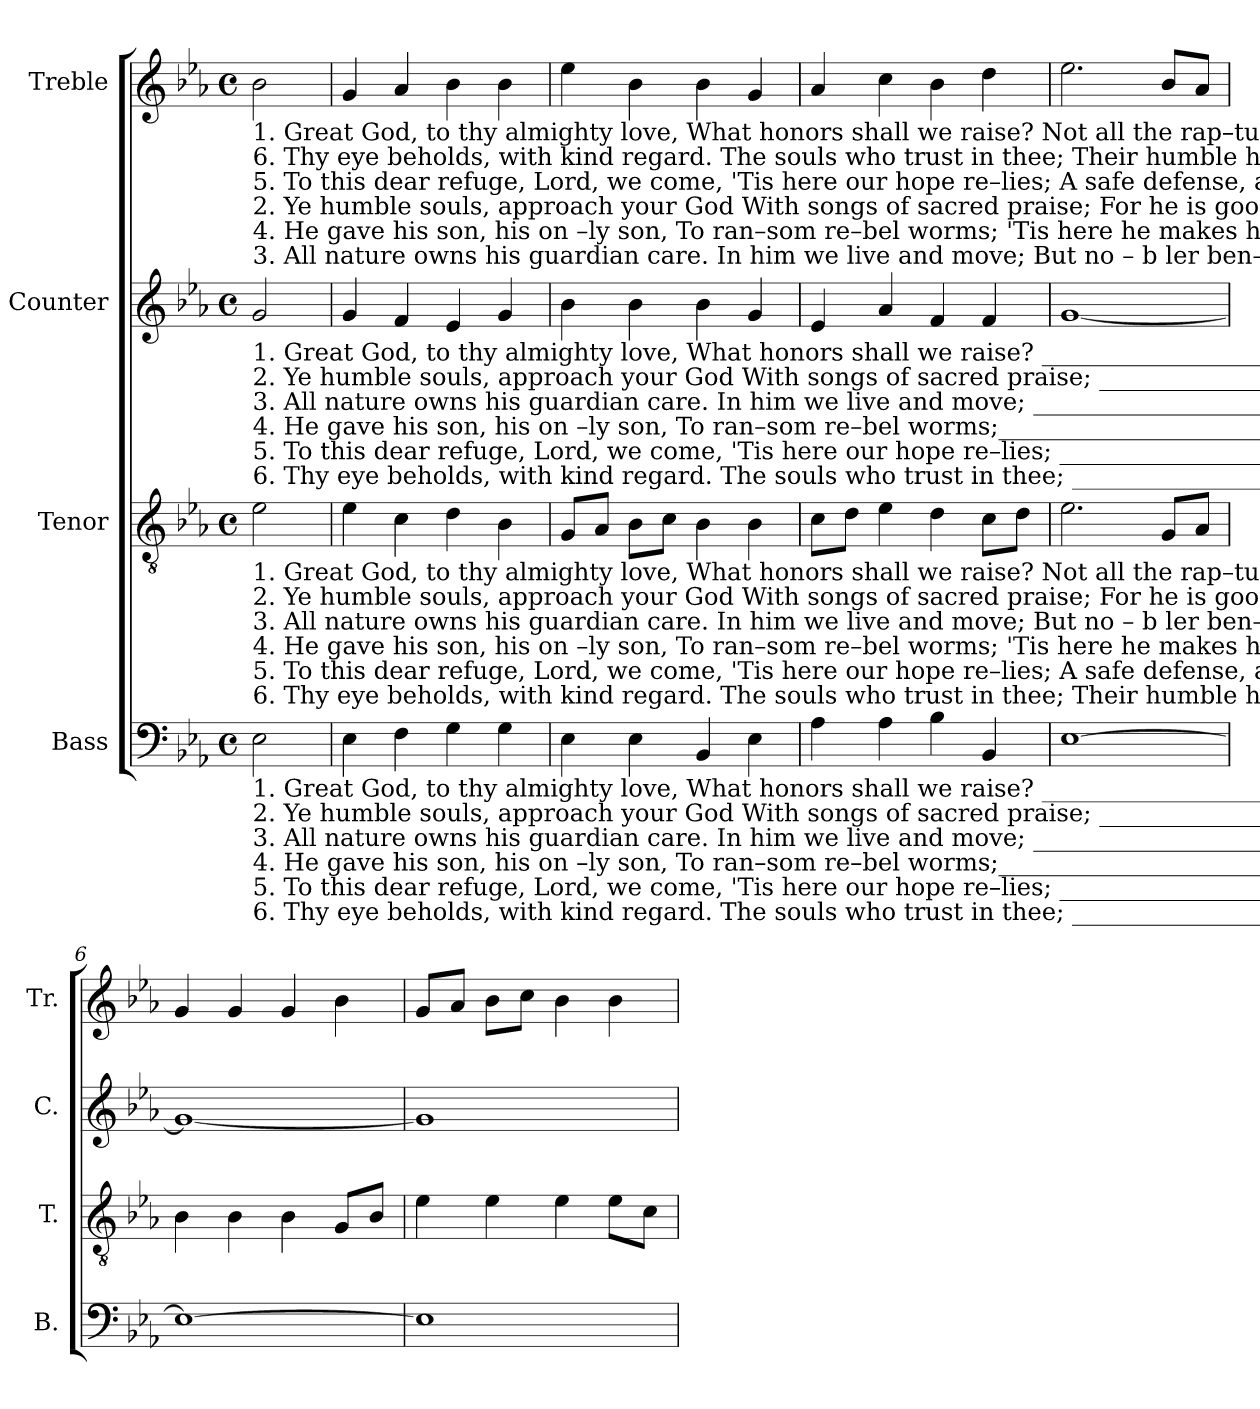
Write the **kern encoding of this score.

**kern	**kern	**kern	**kern
*part4	*part3	*part2	*part1
*staff4	*staff3	*staff2	*staff1
*I"Bass	*I"Tenor	*I"Counter	*I"Treble
*I'B.	*I'T.	*I'C.	*I'Tr.
*clefF4	*clefGv2	*clefG2	*clefG2
*k[b-e-a-]	*k[b-e-a-]	*k[b-e-a-]	*k[b-e-a-]
*M4/4	*M4/4	*M4/4	*M4/4
*met(c)	*met(c)	*met(c)	*met(c)
*MM115	*MM115	*MM115	*MM115
=1	=1	=1	=1
!	!	!	!LO:TX:b:t=1.  Great  God, to  thy almighty love,  What honors  shall we raise?  Not  all  the  rap–tured  songs  a –bove   Can    render  equal   praise. _________
!	!	!	!LO:TX:b:t=6.  Thy eye beholds, with kind regard.  The  souls  who trust in thee; Their humble hope thou wilt reward.  With   bliss  di - vine - ly  free. ________
!	!	!	!LO:TX:b:t=5.  To this dear refuge, Lord, we come, 'Tis  here  our  hope  re–lies;   A   safe  defense, a  peaceful  home,  When  storms  of trouble rise. ________
!	!	!	!LO:TX:b:t=2. Ye humble souls, approach your God  With songs of sacred praise;  For he is good, im – men – sely good,   And    kind are all his  ways. _________
!	!	!	!LO:TX:b:t=4.  He   gave   his   son, his on –ly  son,   To  ran–som re–bel  worms;  'Tis here he makes his goodness known   In        its  di–vi–nest  forms. _________
!	!	!	!LO:TX:b:t=3.  All nature  owns  his guardian care.   In  him we  live  and move;  But   no – b ler  ben–e – fits   de –clare   The     wonders of his   love. _________
!	!	!LO:TX:b:t=1.  Great  God, to  thy almighty love,  What honors  shall we raise? __________________________                            Not all the raptured songs above	!
!	!	!LO:TX:b:t=2. Ye humble souls, approach your God  With songs of sacred praise; _________________________                            For he is good, immensely good,	!
!	!	!LO:TX:b:t=3.  All nature  owns  his guardian care.   In  him we  live  and move; __________________________                           But  nob ler  be-ne-fits  de–clare	!
!	!	!LO:TX:b:t=4.  He   gave   his   son, his on –ly  son,   To  ran–som re–bel  worms;___________________________                'Tis here he makes his goodness known	!
!	!	!LO:TX:b:t=5.  To this dear refuge, Lord, we come, 'Tis  here our hope  re–lies; __________________________                           A safe defense, a peaceful home,	!
!	!	!LO:TX:b:t=6.  Thy eye beholds, with kind regard.  The souls who trust in thee; __________________________                      Their humble hope thou wilt reward.	!
!	!LO:TX:b:t=1.  Great  God, to  thy almighty love,  What honors  shall we raise?  Not  all  the  rap–tured  songs  a –bove   Can    render  equal   praise. _________	!	!
!	!LO:TX:b:t=2. Ye humble souls, approach your God  With songs of sacred praise;  For he is good, im – men – sely good,   And    kind are all his  ways. _________	!	!
!	!LO:TX:b:t=3.  All nature  owns  his guardian care.   In  him we  live  and move;  But   no – b ler  ben–e – fits   de –clare   The     wonders of his   love. _________	!	!
!	!LO:TX:b:t=4.  He   gave   his   son, his on –ly  son,   To  ran–som re–bel  worms;  'Tis here he makes his goodness known   In        its  di–vi–nest  forms. _________	!	!
!	!LO:TX:b:t=5.  To this dear refuge, Lord, we come, 'Tis  here  our  hope  re–lies;   A   safe  defense, a  peaceful  home,  When  storms  of trouble rise. ________	!	!
!	!LO:TX:b:t=6.  Thy eye beholds, with kind regard.  The  souls  who trust in thee; Their humble hope thou wilt reward.  With   bliss  di - vine - ly  free. ________	!	!
!LO:TX:b:t=1.  Great  God, to  thy almighty love,  What honors  shall we raise? __________________________                            Not all the raptured songs above	!	!	!
!LO:TX:b:t=2. Ye humble souls, approach your God  With songs of sacred praise; _________________________                            For he is good, immensely good,	!	!	!
!LO:TX:b:t=3.  All nature  owns  his guardian care.   In  him we  live  and move; __________________________                           But  nob ler  be-ne-fits  de–clare	!	!	!
!LO:TX:b:t=4.  He   gave   his   son, his on –ly  son,   To  ran–som re–bel  worms;___________________________                'Tis here he makes his goodness known	!	!	!
!LO:TX:b:t=5.  To this dear refuge, Lord, we come, 'Tis  here our hope  re–lies; __________________________                           A safe defense, a peaceful home,	!	!	!
!LO:TX:b:t=6.  Thy eye beholds, with kind regard.  The souls who trust in thee; __________________________                      Their humble hope thou wilt reward.	!	!	!
2E-\	2e-\	2g/	2b-\
=2	=2	=2	=2
4E-\	4e-\	4g/	4g/
4F\	4c\	4f/	4a-/
4G\	4d\	4e-/	4b-\
4G\	4B-\	4g/	4b-\
=3	=3	=3	=3
4E-\	8G/L	4b-\	4ee-\
.	8A-/J	.	.
4E-\	8B-\L	4b-\	4b-\
.	8c\J	.	.
4BB-/	4B-\	4b-\	4b-\
4E-\	4B-\	4g/	4g/
=4	=4	=4	=4
4A-\	8c\L	4e-/	4a-/
.	8d\J	.	.
4A-\	4e-\	4a-/	4cc\
4B-\	4d\	4f/	4b-\
4BB-/	8c\L	4f/	4dd\
.	8d\J	.	.
=5	=5	=5	=5
[1E-	2.e-\	[1g	2.ee-\
.	8G/L	.	8b-/L
.	8A-/J	.	8a-/J
=6	=6	=6	=6
1E-_	4B-\	1g_	4g/
.	4B-\	.	4g/
.	4B-\	.	4g/
.	8G/L	.	4b-\
.	8B-/J	.	.
=7	=7	=7	=7
1E-]	4e-\	1g]	8g/L
.	.	.	8a-/J
.	4e-\	.	8b-\L
.	.	.	8cc\J
.	4e-\	.	4b-\
.	8e-\L	.	4b-\
.	8c\J	.	.
=	=	=	=
*-	*-	*-	*-
